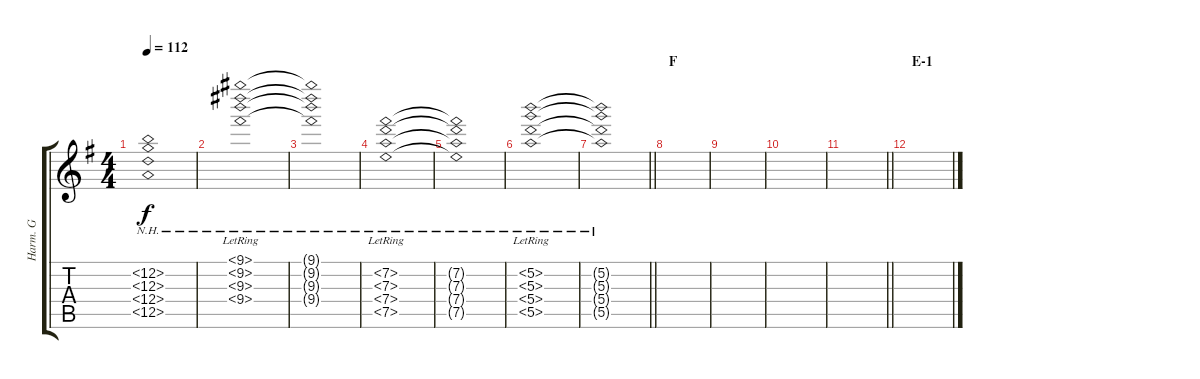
\track ("Harm. G" "Harm. G") {instrument acousticguitarsteel}
\staff {score tabs}
\tuning (E4 B3 G3 D3 A2 E2) {hide}
\ts (4 4)
\tempo 112
\clef g2
\ks g
(12.2{nh t} 12.3{nh t} 12.4{nh t} 12.5{nh t}).1{dy f} |
(9.1{nh lr} 9.2{nh lr} 9.3{nh lr} 9.4{nh lr}).1 |
(9.1{nh t} 9.2{nh t} 9.3{nh t} 9.4{nh t}).1 |
(7.2{nh lr} 7.3{nh lr} 7.4{nh lr} 7.5{nh lr}).1 |
(7.2{nh t} 7.3{nh t} 7.4{nh t} 7.5{nh t}).1 |
(5.2{nh lr} 5.3{nh lr} 5.4{nh lr} 5.5{nh lr}).1 |
\barLineRight lightlight
(5.2{nh t} 5.3{nh t} 5.4{nh t} 5.5{nh t}).1 |
\section ("" "F")
|
|
|
\barLineRight lightlight
|
\section ("" "E-1")
